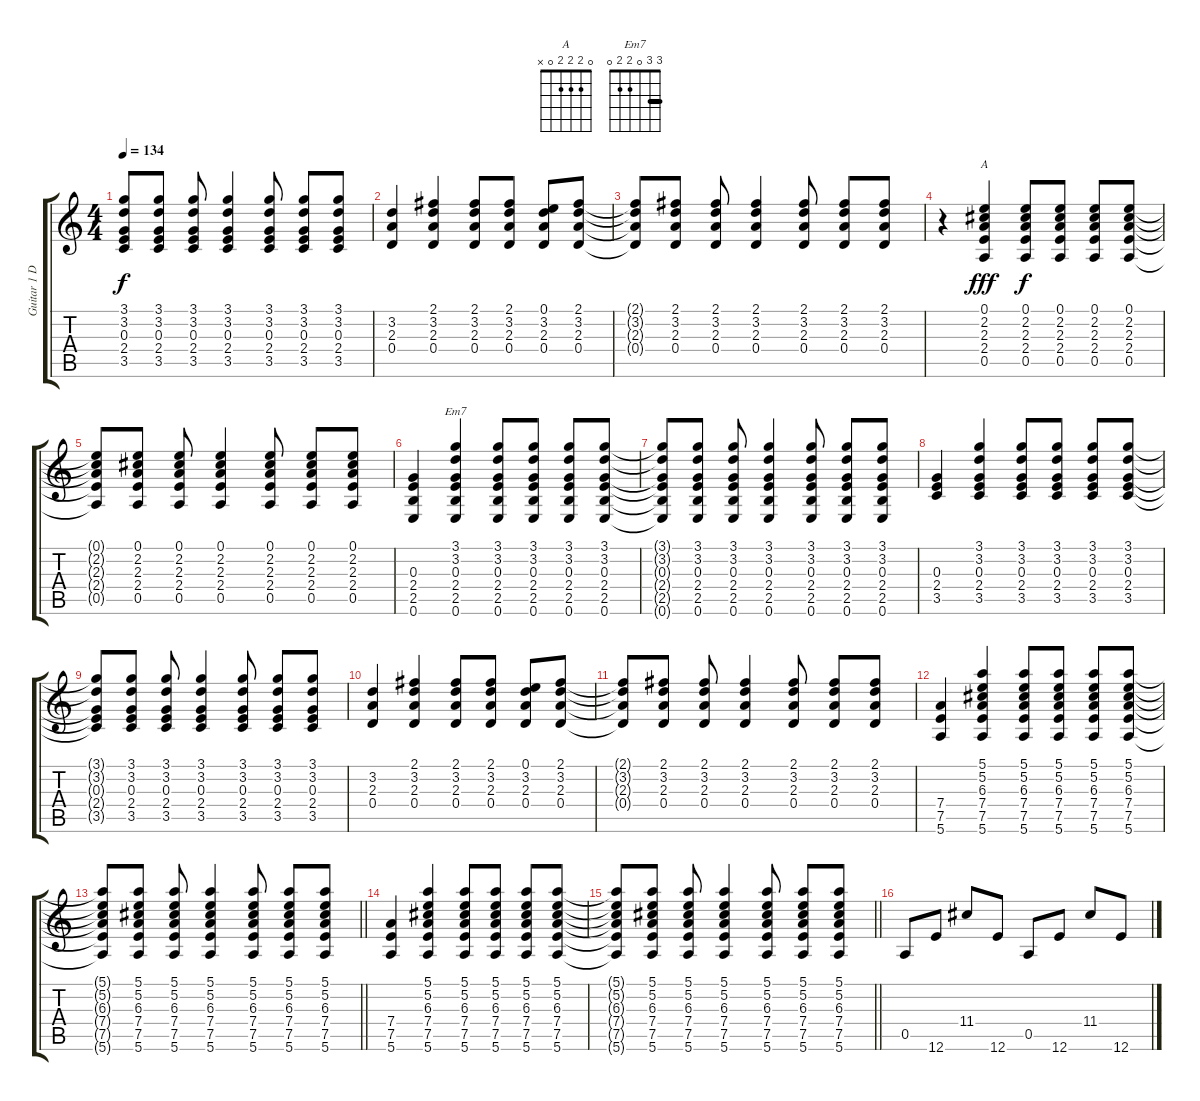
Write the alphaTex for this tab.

\track ("Guitar 1 Dave" "Guitar 1 D") {instrument electricguitarjazz}
\staff {score tabs}
\tuning (E4 B3 G3 D3 A2 E2) {hide}
\chord ("A" 0 2 2 2 0 x)
\chord ("Em7" 3 3 0 2 2 0) {barre 3}
\ts (4 4)
\tempo 134
\clef g2
\ks c
(3.1{t} 3.2{t} 0.3{t} 2.4{t} 3.5{t}).8{dy f} (3.1 3.2 0.3 2.4 3.5).8 (3.1 3.2 0.3 2.4 3.5).8 (3.1 3.2 0.3 2.4 3.5).4 (3.1 3.2 0.3 2.4 3.5).8 (3.1 3.2 0.3 2.4 3.5).8 (3.1 3.2 0.3 2.4 3.5).8 |
(3.2 2.3 0.4).4 (2.1 3.2 2.3 0.4).4 (2.1 3.2 2.3 0.4).8 (2.1 3.2 2.3 0.4).8 (0.1 3.2 2.3 0.4).8 (2.1 3.2 2.3 0.4).8 |
(2.1{t} 3.2{t} 2.3{t} 0.4{t}).8 (2.1 3.2 2.3 0.4).8 (2.1 3.2 2.3 0.4).8 (2.1 3.2 2.3 0.4).4 (2.1 3.2 2.3 0.4).8 (2.1 3.2 2.3 0.4).8 (2.1 3.2 2.3 0.4).8 |
r.4 (0.1 2.2 2.3 2.4 0.5).4{ch "A" dy fff} (0.1 2.2 2.3 2.4 0.5).8{dy f} (0.1 2.2 2.3 2.4 0.5).8 (0.1 2.2 2.3 2.4 0.5).8 (0.1 2.2 2.3 2.4 0.5).8 |
(0.1{t} 2.2{t} 2.3{t} 2.4{t} 0.5{t}).8 (0.1 2.2 2.3 2.4 0.5).8 (0.1 2.2 2.3 2.4 0.5).8 (0.1 2.2 2.3 2.4 0.5).4 (0.1 2.2 2.3 2.4 0.5).8 (0.1 2.2 2.3 2.4 0.5).8 (0.1 2.2 2.3 2.4 0.5).8 |
(0.3 2.4 2.5 0.6).4 (3.1 3.2 0.3 2.4 2.5 0.6).4{ch "Em7"} (3.1 3.2 0.3 2.4 2.5 0.6).8 (3.1 3.2 0.3 2.4 2.5 0.6).8 (3.1 3.2 0.3 2.4 2.5 0.6).8 (3.1 3.2 0.3 2.4 2.5 0.6).8 |
(3.1{t} 3.2{t} 0.3{t} 2.4{t} 2.5{t} 0.6{t}).8 (3.1 3.2 0.3 2.4 2.5 0.6).8 (3.1 3.2 0.3 2.4 2.5 0.6).8 (3.1 3.2 0.3 2.4 2.5 0.6).4 (3.1 3.2 0.3 2.4 2.5 0.6).8 (3.1 3.2 0.3 2.4 2.5 0.6).8 (3.1 3.2 0.3 2.4 2.5 0.6).8 |
(0.3 2.4 3.5).4 (3.1 3.2 0.3 2.4 3.5).4 (3.1 3.2 0.3 2.4 3.5).8 (3.1 3.2 0.3 2.4 3.5).8 (3.1 3.2 0.3 2.4 3.5).8 (3.1 3.2 0.3 2.4 3.5).8 |
(3.1{t} 3.2{t} 0.3{t} 2.4{t} 3.5{t}).8 (3.1 3.2 0.3 2.4 3.5).8 (3.1 3.2 0.3 2.4 3.5).8 (3.1 3.2 0.3 2.4 3.5).4 (3.1 3.2 0.3 2.4 3.5).8 (3.1 3.2 0.3 2.4 3.5).8 (3.1 3.2 0.3 2.4 3.5).8 |
(3.2 2.3 0.4).4 (2.1 3.2 2.3 0.4).4 (2.1 3.2 2.3 0.4).8 (2.1 3.2 2.3 0.4).8 (0.1 3.2 2.3 0.4).8 (2.1 3.2 2.3 0.4).8 |
(2.1{t} 3.2{t} 2.3{t} 0.4{t}).8 (2.1 3.2 2.3 0.4).8 (2.1 3.2 2.3 0.4).8 (2.1 3.2 2.3 0.4).4 (2.1 3.2 2.3 0.4).8 (2.1 3.2 2.3 0.4).8 (2.1 3.2 2.3 0.4).8 |
(7.4 7.5 5.6).4 (5.1 5.2 6.3 7.4 7.5 5.6).4 (5.1 5.2 6.3 7.4 7.5 5.6).8 (5.1 5.2 6.3 7.4 7.5 5.6).8 (5.1 5.2 6.3 7.4 7.5 5.6).8 (5.1 5.2 6.3 7.4 7.5 5.6).8 |
\barLineRight lightlight
(5.1{t} 5.2{t} 6.3{t} 7.4{t} 7.5{t} 5.6{t}).8 (5.1 5.2 6.3 7.4 7.5 5.6).8 (5.1 5.2 6.3 7.4 7.5 5.6).8 (5.1 5.2 6.3 7.4 7.5 5.6).4 (5.1 5.2 6.3 7.4 7.5 5.6).8 (5.1 5.2 6.3 7.4 7.5 5.6).8 (5.1 5.2 6.3 7.4 7.5 5.6).8 |
(7.4 7.5 5.6).4 (5.1 5.2 6.3 7.4 7.5 5.6).4 (5.1 5.2 6.3 7.4 7.5 5.6).8 (5.1 5.2 6.3 7.4 7.5 5.6).8 (5.1 5.2 6.3 7.4 7.5 5.6).8 (5.1 5.2 6.3 7.4 7.5 5.6).8 |
\barLineRight lightlight
(5.1{t} 5.2{t} 6.3{t} 7.4{t} 7.5{t} 5.6{t}).8 (5.1 5.2 6.3 7.4 7.5 5.6).8 (5.1 5.2 6.3 7.4 7.5 5.6).8 (5.1 5.2 6.3 7.4 7.5 5.6).4 (5.1 5.2 6.3 7.4 7.5 5.6).8 (5.1 5.2 6.3 7.4 7.5 5.6).8 (5.1 5.2 6.3 7.4 7.5 5.6).8 |
0.5.8 12.6.8 11.4.8 12.6.8 0.5.8 12.6.8 11.4.8 12.6.8
